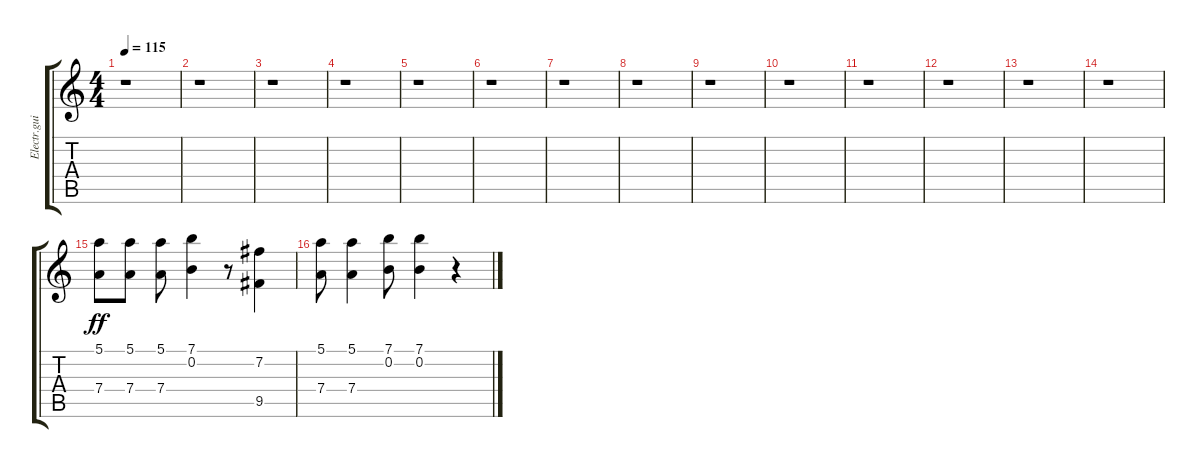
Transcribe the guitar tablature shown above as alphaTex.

\track ("Electr.guitar (Muted" "Electr.gui") {instrument electricguitarmuted}
\staff {score tabs}
\tuning (E4 B3 G3 D3 A2 E2) {hide}
\ts (4 4)
\tempo 115
\clef g2
\ks c
r.1{dy ff} |
r.1 |
r.1 |
r.1 |
r.1 |
r.1 |
r.1 |
r.1 |
r.1 |
r.1 |
r.1 |
r.1 |
r.1 |
r.1 |
(5.1 7.4).8 (5.1 7.4).8 (5.1 7.4).8 (7.1 0.2).4 r.8 (7.2 9.5).4 |
(5.1 7.4).8 (5.1 7.4).4 (7.1 0.2).8 (7.1 0.2).4 r.4
